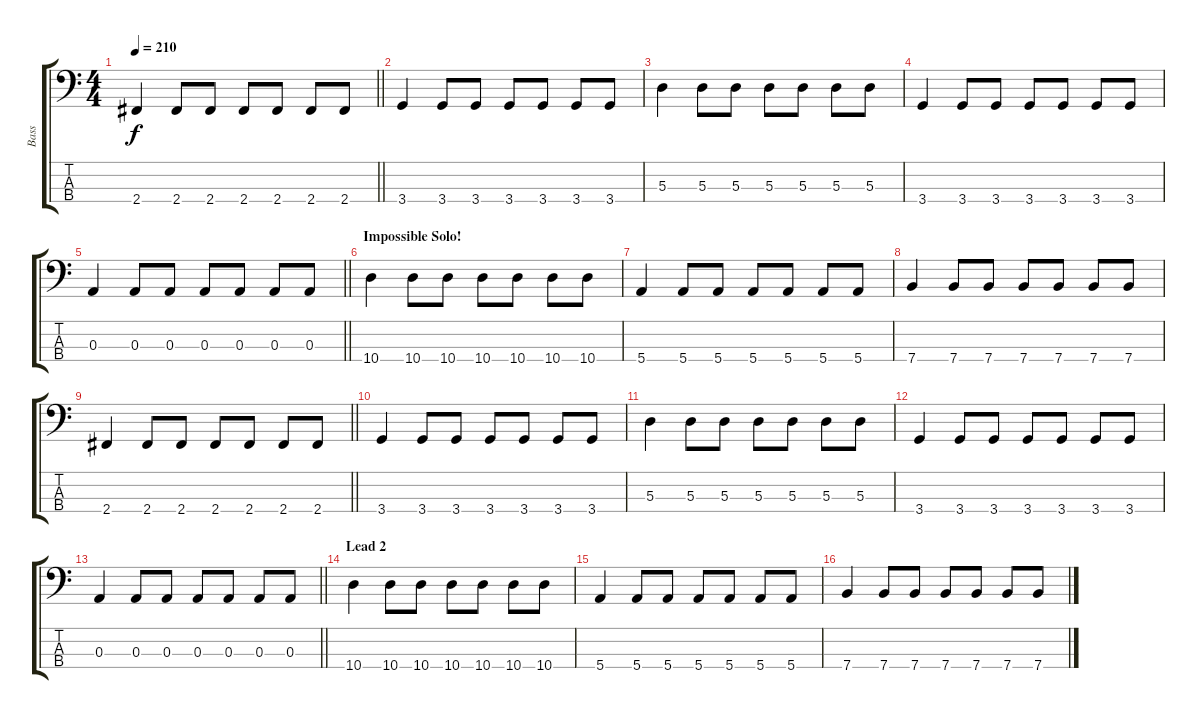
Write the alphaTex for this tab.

\track ("Bass" "Bass") {instrument electricbassfinger}
\staff {score tabs}
\tuning (G2 D2 A1 E1) {hide}
\ts (4 4)
\tempo 210
\clef f4
\barLineRight lightlight
\ks c
2.4.4{dy f} 2.4.8 2.4.8 2.4.8 2.4.8 2.4.8 2.4.8 |
3.4.4 3.4.8 3.4.8 3.4.8 3.4.8 3.4.8 3.4.8 |
5.3.4 5.3.8 5.3.8 5.3.8 5.3.8 5.3.8 5.3.8 |
3.4.4 3.4.8 3.4.8 3.4.8 3.4.8 3.4.8 3.4.8 |
\barLineRight lightlight
0.3.4 0.3.8 0.3.8 0.3.8 0.3.8 0.3.8 0.3.8 |
\section ("" "Impossible Solo!")
10.4.4 10.4.8 10.4.8 10.4.8 10.4.8 10.4.8 10.4.8 |
5.4.4 5.4.8 5.4.8 5.4.8 5.4.8 5.4.8 5.4.8 |
7.4.4 7.4.8 7.4.8 7.4.8 7.4.8 7.4.8 7.4.8 |
\barLineRight lightlight
2.4.4 2.4.8 2.4.8 2.4.8 2.4.8 2.4.8 2.4.8 |
3.4.4 3.4.8 3.4.8 3.4.8 3.4.8 3.4.8 3.4.8 |
5.3.4 5.3.8 5.3.8 5.3.8 5.3.8 5.3.8 5.3.8 |
3.4.4 3.4.8 3.4.8 3.4.8 3.4.8 3.4.8 3.4.8 |
\barLineRight lightlight
0.3.4 0.3.8 0.3.8 0.3.8 0.3.8 0.3.8 0.3.8 |
\section ("" "Lead 2")
10.4.4 10.4.8 10.4.8 10.4.8 10.4.8 10.4.8 10.4.8 |
5.4.4 5.4.8 5.4.8 5.4.8 5.4.8 5.4.8 5.4.8 |
7.4.4 7.4.8 7.4.8 7.4.8 7.4.8 7.4.8 7.4.8
